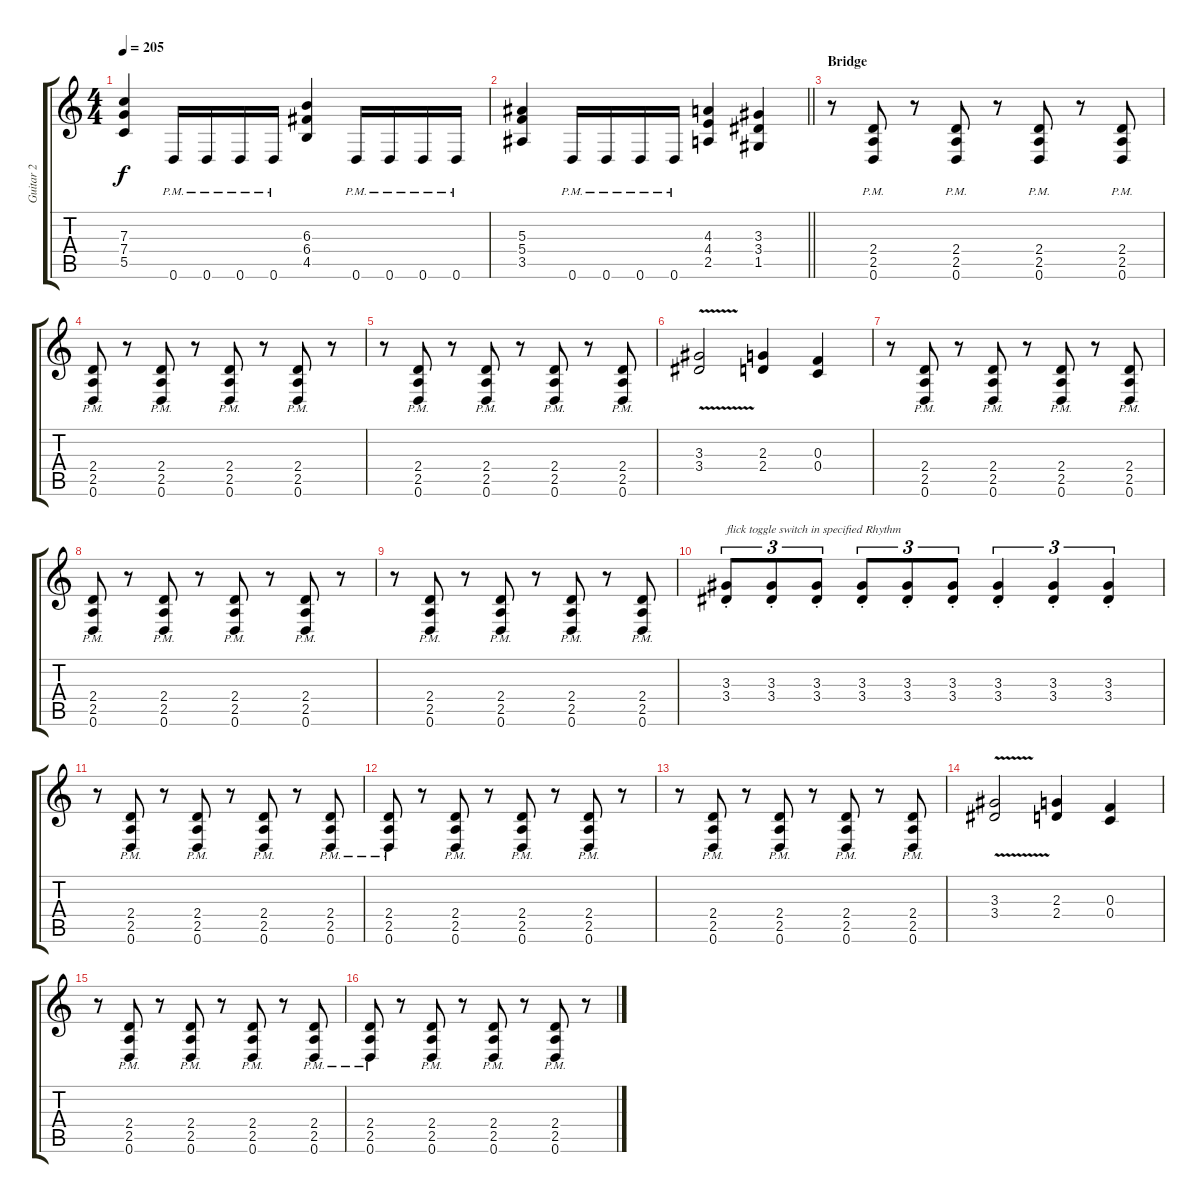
\track ("Guitar 2" "Guitar 2") {instrument distortionguitar}
\staff {score tabs}
\tuning (D4 A3 F3 C3 G2 D2) {hide}
\ts (4 4)
\tempo 205
\clef g2
\ks c
(7.3 7.4 5.5).4{dy f} 0.6{pm}.16 0.6{pm}.16 0.6{pm}.16 0.6{pm}.16 (6.3 6.4 4.5).4 0.6{pm}.16 0.6{pm}.16 0.6{pm}.16 0.6{pm}.16 |
\barLineRight lightlight
(5.3 5.4 3.5).4 0.6{pm}.16 0.6{pm}.16 0.6{pm}.16 0.6{pm}.16 (4.3 4.4 2.5).4 (3.3 3.4 1.5).4 |
\section ("" "Bridge")
r.8 (2.4{pm} 2.5{pm} 0.6{pm}).8 r.8 (2.4{pm} 2.5{pm} 0.6{pm}).8 r.8 (2.4{pm} 2.5{pm} 0.6{pm}).8 r.8 (2.4{pm} 2.5{pm} 0.6{pm}).8 |
(2.4{pm} 2.5{pm} 0.6{pm}).8 r.8 (2.4{pm} 2.5{pm} 0.6{pm}).8 r.8 (2.4{pm} 2.5{pm} 0.6{pm}).8 r.8 (2.4{pm} 2.5{pm} 0.6{pm}).8 r.8 |
r.8 (2.4{pm} 2.5{pm} 0.6{pm}).8 r.8 (2.4{pm} 2.5{pm} 0.6{pm}).8 r.8 (2.4{pm} 2.5{pm} 0.6{pm}).8 r.8 (2.4{pm} 2.5{pm} 0.6{pm}).8 |
(3.3{v} 3.4{v}).2 (2.3 2.4).4 (0.3 0.4).4 |
r.8 (2.4{pm} 2.5{pm} 0.6{pm}).8 r.8 (2.4{pm} 2.5{pm} 0.6{pm}).8 r.8 (2.4{pm} 2.5{pm} 0.6{pm}).8 r.8 (2.4{pm} 2.5{pm} 0.6{pm}).8 |
(2.4{pm} 2.5{pm} 0.6{pm}).8 r.8 (2.4{pm} 2.5{pm} 0.6{pm}).8 r.8 (2.4{pm} 2.5{pm} 0.6{pm}).8 r.8 (2.4{pm} 2.5{pm} 0.6{pm}).8 r.8 |
r.8 (2.4{pm} 2.5{pm} 0.6{pm}).8 r.8 (2.4{pm} 2.5{pm} 0.6{pm}).8 r.8 (2.4{pm} 2.5{pm} 0.6{pm}).8 r.8 (2.4{pm} 2.5{pm} 0.6{pm}).8 |
(3.3{st} 3.4{st}).8{tu (3 2) txt "flick toggle switch in specified Rhythm"} (3.3{st} 3.4{st}).8{tu (3 2)} (3.3{st} 3.4{st}).8{tu (3 2)} (3.3{st} 3.4{st}).8{tu (3 2)} (3.3{st} 3.4{st}).8{tu (3 2)} (3.3{st} 3.4{st}).8{tu (3 2)} (3.3{st} 3.4{st}).4{tu (3 2)} (3.3{st} 3.4{st}).4{tu (3 2)} (3.3{st} 3.4{st}).4{tu (3 2)} |
r.8 (2.4{pm} 2.5{pm} 0.6{pm}).8 r.8 (2.4{pm} 2.5{pm} 0.6{pm}).8 r.8 (2.4{pm} 2.5{pm} 0.6{pm}).8 r.8 (2.4{pm} 2.5{pm} 0.6{pm}).8 |
(2.4{pm} 2.5{pm} 0.6{pm}).8 r.8 (2.4{pm} 2.5{pm} 0.6{pm}).8 r.8 (2.4{pm} 2.5{pm} 0.6{pm}).8 r.8 (2.4{pm} 2.5{pm} 0.6{pm}).8 r.8 |
r.8 (2.4{pm} 2.5{pm} 0.6{pm}).8 r.8 (2.4{pm} 2.5{pm} 0.6{pm}).8 r.8 (2.4{pm} 2.5{pm} 0.6{pm}).8 r.8 (2.4{pm} 2.5{pm} 0.6{pm}).8 |
(3.3{v} 3.4{v}).2 (2.3 2.4).4 (0.3 0.4).4 |
r.8 (2.4{pm} 2.5{pm} 0.6{pm}).8 r.8 (2.4{pm} 2.5{pm} 0.6{pm}).8 r.8 (2.4{pm} 2.5{pm} 0.6{pm}).8 r.8 (2.4{pm} 2.5{pm} 0.6{pm}).8 |
(2.4{pm} 2.5{pm} 0.6{pm}).8 r.8 (2.4{pm} 2.5{pm} 0.6{pm}).8 r.8 (2.4{pm} 2.5{pm} 0.6{pm}).8 r.8 (2.4{pm} 2.5{pm} 0.6{pm}).8 r.8
